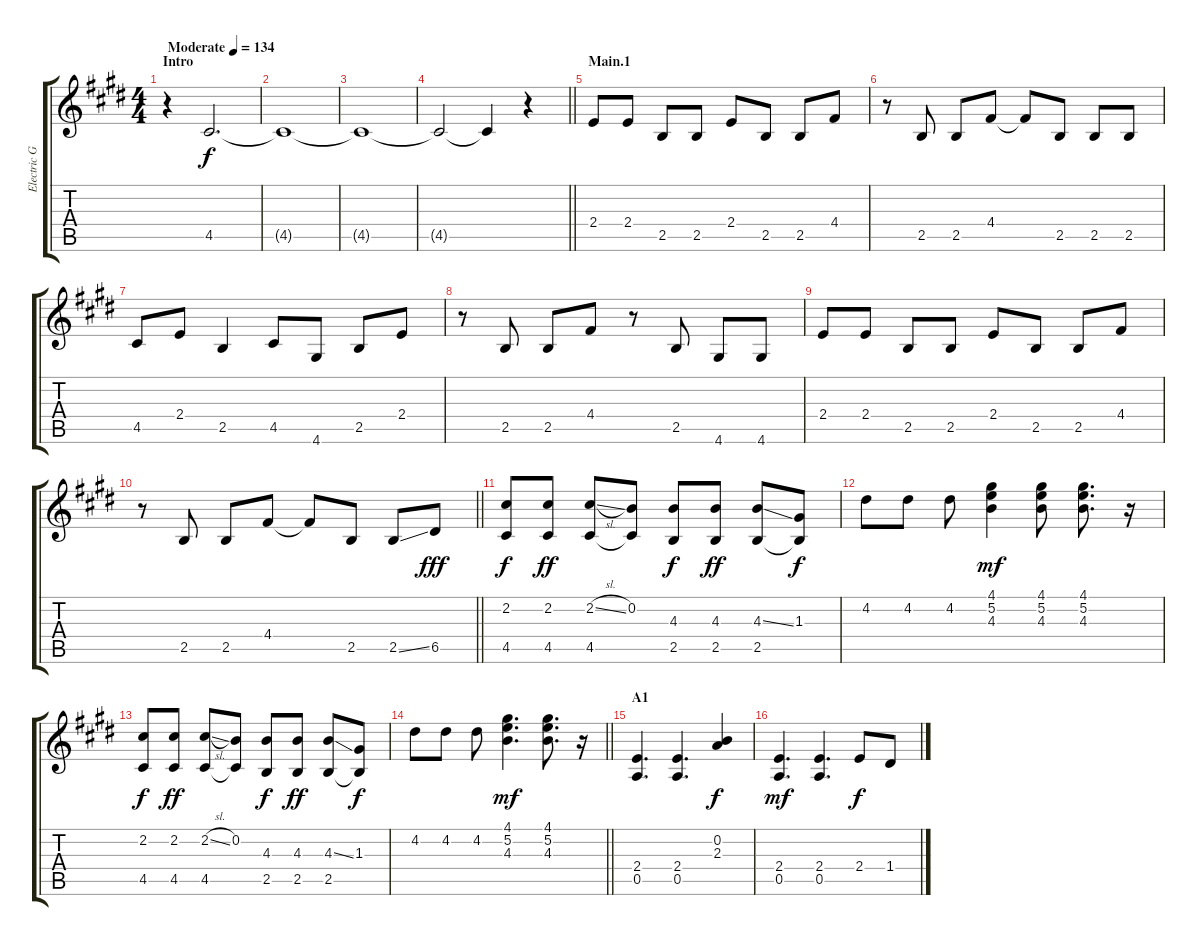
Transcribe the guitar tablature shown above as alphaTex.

\track ("Electric Guitar" "Electric G") {instrument distortionguitar}
\staff {score tabs}
\tuning (E4 B3 G3 D3 A2 E2) {hide}
\ts (4 4)
\section ("" "Intro")
\tempo (134 "Moderate")
\clef g2
\ks e
r.4{dy f instrument distortionguitar} 4.5.2{d volume 15} |
4.5{t}.1 |
4.5{t}.1 |
\barLineRight lightlight
4.5{t}.2 4.5{t}.4 r.4 |
\section ("" "Main.1")
2.4.8 2.4.8 2.5.8 2.5.8 2.4.8 2.5.8 2.5.8 4.4.8 |
r.8 2.5.8 2.5.8 4.4.8 4.4{t}.8 2.5.8 2.5.8 2.5.8 |
4.5.8 2.4.8 2.5.4 4.5.8 4.6.8 2.5.8 2.4.8 |
r.8 2.5.8 2.5.8 4.4.8 r.8 2.5.8 4.6.8 4.6.8 |
2.4.8 2.4.8 2.5.8 2.5.8 2.4.8 2.5.8 2.5.8 4.4.8 |
\barLineRight lightlight
r.8 2.5.8 2.5.8 4.4.8 4.4{t}.8 2.5.8 2.5{ss}.8 6.5.8{dy fff} |
(2.2 4.5).8{dy f} (2.2 4.5).8{dy ff} (2.2{sl} 4.5).8 (0.2 4.5{t}).8 (4.3 2.5).8{dy f} (4.3 2.5).8{dy ff} (4.3{ss} 2.5).8 (1.3 2.5{t}).8{dy f} |
4.2.8 4.2.8 4.2.8 (4.1 5.2 4.3).4{dy mf} (4.1 5.2 4.3).8 (4.1 5.2 4.3).8{d} r.16 |
(2.2 4.5).8{dy f} (2.2 4.5).8{dy ff} (2.2{sl} 4.5).8 (0.2 4.5{t}).8 (4.3 2.5).8{dy f} (4.3 2.5).8{dy ff} (4.3{ss} 2.5).8 (1.3 2.5{t}).8{dy f} |
\barLineRight lightlight
4.2.8 4.2.8 4.2.8 (4.1 5.2 4.3).4{d dy mf} (4.1 5.2 4.3).8{d} r.16 |
\section ("" "A1")
(2.4 0.5).4{d volume 14} (2.4 0.5).4{d} (0.2 2.3).4{dy f} |
(2.4 0.5).4{d dy mf} (2.4 0.5).4{d} 2.4.8{dy f} 1.4.8
